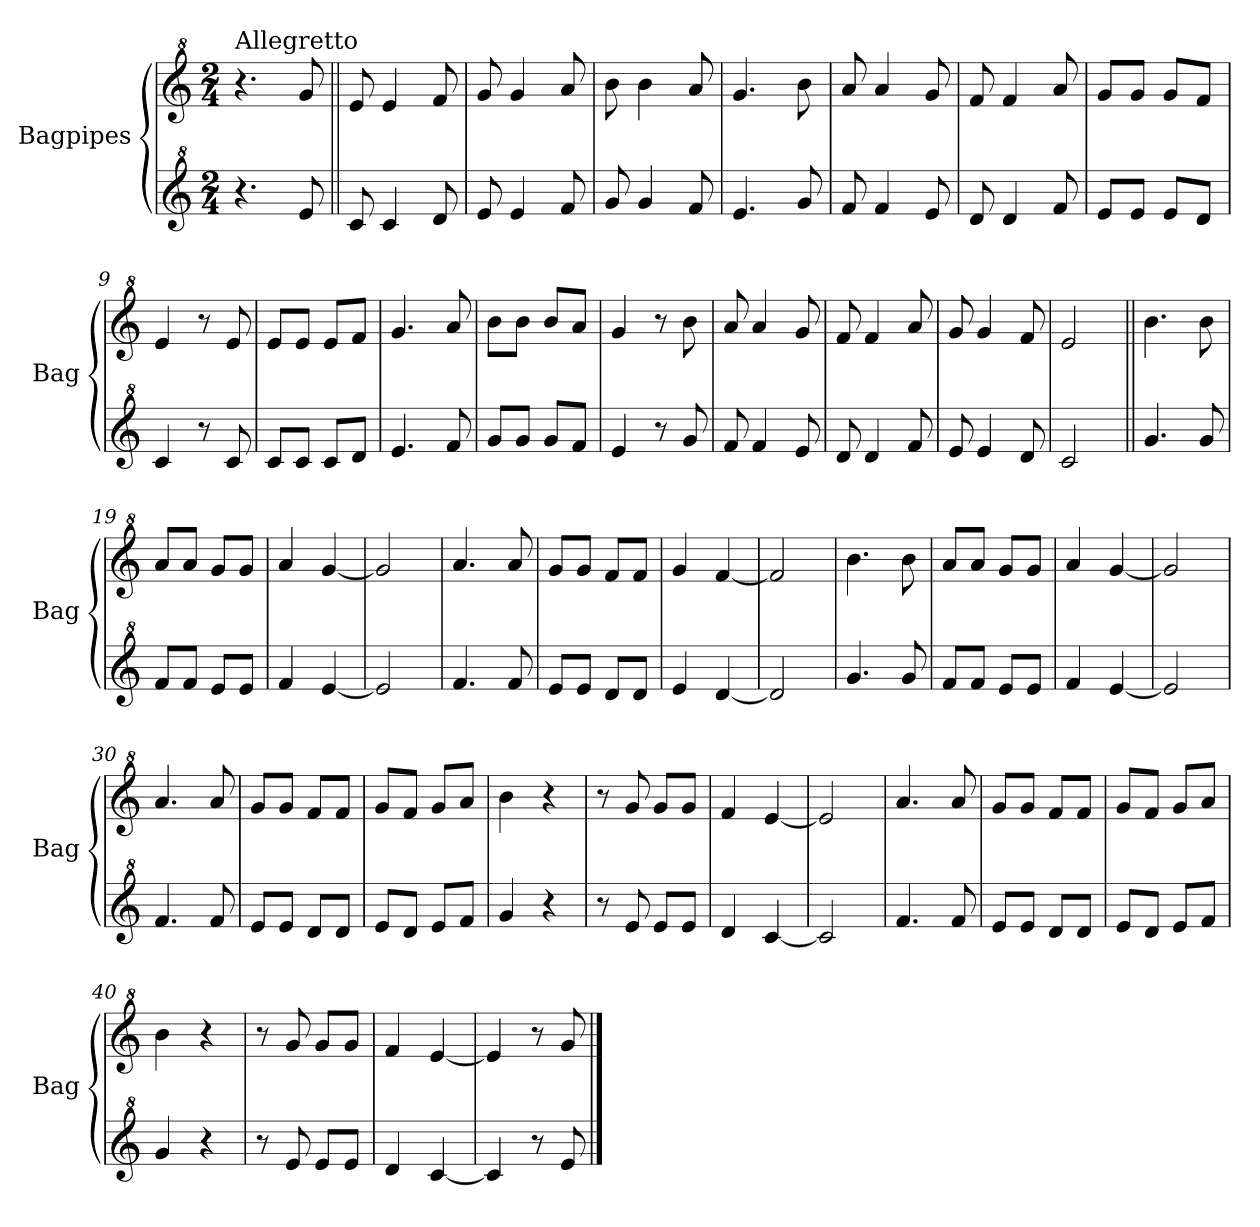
**kern	**kern
*part2	*part1
*staff2	*staff1
*I"Bagpipes	*I"Bagpipes
*I'Bag	*I'Bag
*clefG^2	*clefG^2
*k[]	*k[]
*C:	*C:
*M2/4	*M2/4
=1	=1
!	!LO:TX:a:t=Allegretto
4.r	4.r
8ee/	8gg/
=2||	=2||
8cc/	8ee/
4cc/	4ee/
8dd/	8ff/
=3	=3
8ee/	8gg/
4ee/	4gg/
8ff/	8aa/
=4	=4
8gg/	8bb\
4gg/	4bb\
8ff/	8aa/
=5	=5
4.ee/	4.gg/
8gg/	8bb\
=6	=6
8ff/	8aa/
4ff/	4aa/
8ee/	8gg/
=7	=7
8dd/	8ff/
4dd/	4ff/
8ff/	8aa/
=8	=8
8ee/L	8gg/L
8ee/J	8gg/J
8ee/L	8gg/L
8dd/J	8ff/J
=9	=9
4cc/	4ee/
8r	8r
8cc/	8ee/
=10	=10
8cc/L	8ee/L
8cc/J	8ee/J
8cc/L	8ee/L
8dd/J	8ff/J
=11	=11
4.ee/	4.gg/
8ff/	8aa/
!!LO:LB:g=z
=12	=12
8gg/L	8bb\L
8gg/J	8bb\J
8gg/L	8bb/L
8ff/J	8aa/J
=13	=13
4ee/	4gg/
8r	8r
8gg/	8bb\
=14	=14
8ff/	8aa/
4ff/	4aa/
8ee/	8gg/
=15	=15
8dd/	8ff/
4dd/	4ff/
8ff/	8aa/
=16	=16
8ee/	8gg/
4ee/	4gg/
8dd/	8ff/
=17	=17
2cc/	2ee/
=18||	=18||
4.gg/	4.bb\
8gg/	8bb\
=19	=19
8ff/L	8aa/L
8ff/J	8aa/J
8ee/L	8gg/L
8ee/J	8gg/J
=20	=20
4ff/	4aa/
[4ee/	[4gg/
=21	=21
2ee/]	2gg/]
=22	=22
4.ff/	4.aa/
8ff/	8aa/
=23	=23
8ee/L	8gg/L
8ee/J	8gg/J
8dd/L	8ff/L
8dd/J	8ff/J
!!LO:LB:g=z
=24	=24
4ee/	4gg/
[4dd/	[4ff/
=25	=25
2dd/]	2ff/]
=26	=26
4.gg/	4.bb\
8gg/	8bb\
=27	=27
8ff/L	8aa/L
8ff/J	8aa/J
8ee/L	8gg/L
8ee/J	8gg/J
=28	=28
4ff/	4aa/
[4ee/	[4gg/
=29	=29
2ee/]	2gg/]
=30	=30
4.ff/	4.aa/
8ff/	8aa/
=31	=31
8ee/L	8gg/L
8ee/J	8gg/J
8dd/L	8ff/L
8dd/J	8ff/J
=32	=32
8ee/L	8gg/L
8dd/J	8ff/J
8ee/L	8gg/L
8ff/J	8aa/J
=33	=33
4gg/	4bb\
4r	4r
=34	=34
8r	8r
8ee/	8gg/
8ee/L	8gg/L
8ee/J	8gg/J
=35	=35
4dd/	4ff/
[4cc/	[4ee/
=36	=36
2cc/]	2ee/]
=37	=37
4.ff/	4.aa/
8ff/	8aa/
!!LO:LB:g=z
=38	=38
8ee/L	8gg/L
8ee/J	8gg/J
8dd/L	8ff/L
8dd/J	8ff/J
=39	=39
8ee/L	8gg/L
8dd/J	8ff/J
8ee/L	8gg/L
8ff/J	8aa/J
=40	=40
4gg/	4bb\
4r	4r
=41	=41
8r	8r
8ee/	8gg/
8ee/L	8gg/L
8ee/J	8gg/J
=42	=42
4dd/	4ff/
[4cc/	[4ee/
=43	=43
4cc/]	4ee/]
8r	8r
8ee/	8gg/
==	==
*-	*-
